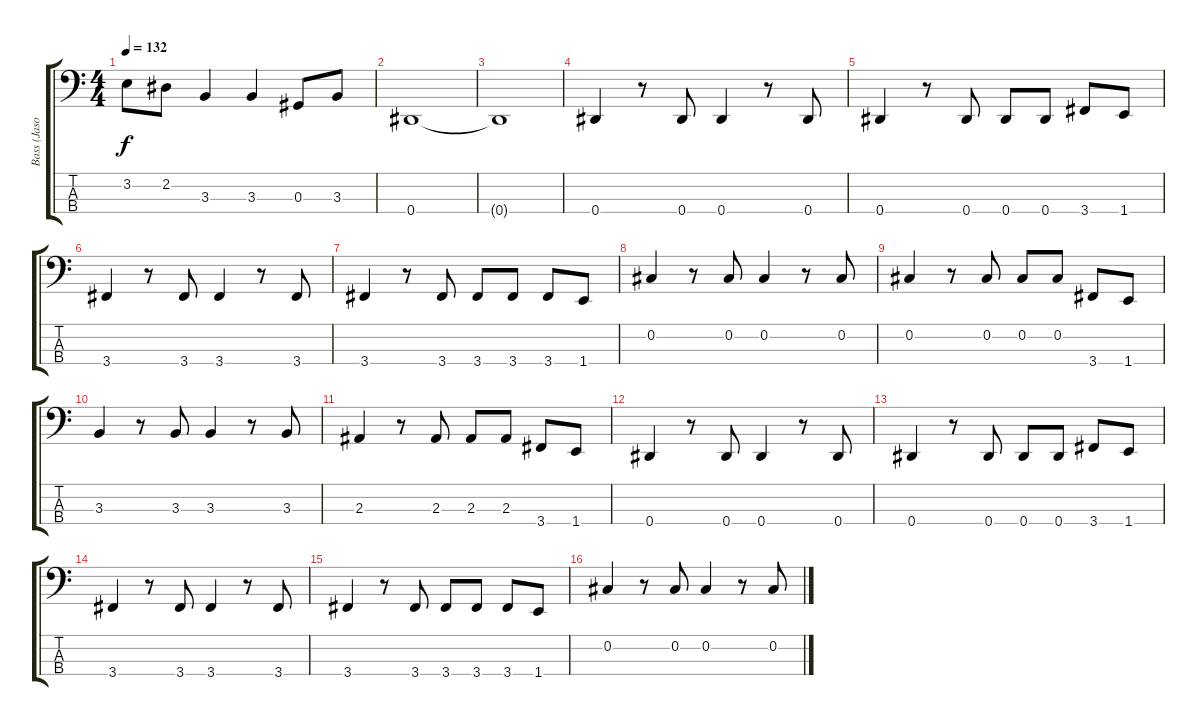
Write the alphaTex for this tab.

\track ("Bass (Jason)" "Bass (Jaso") {instrument electricbassfinger}
\staff {score tabs}
\tuning (Gb2 Db2 Ab1 Eb1) {hide}
\ts (4 4)
\tempo 132
\clef f4
\ks c
3.2.8{dy f} 2.2.8 3.3.4 3.3.4 0.3.8 3.3.8 |
0.4.1 |
0.4{t}.1 |
0.4.4 r.8 0.4.8 0.4.4 r.8 0.4.8 |
0.4.4 r.8 0.4.8 0.4.8 0.4.8 3.4.8 1.4.8 |
3.4.4 r.8 3.4.8 3.4.4 r.8 3.4.8 |
3.4.4 r.8 3.4.8 3.4.8 3.4.8 3.4.8 1.4.8 |
0.2.4 r.8 0.2.8 0.2.4 r.8 0.2.8 |
0.2.4 r.8 0.2.8 0.2.8 0.2.8 3.4.8 1.4.8 |
3.3.4 r.8 3.3.8 3.3.4 r.8 3.3.8 |
2.3.4 r.8 2.3.8 2.3.8 2.3.8 3.4.8 1.4.8 |
0.4.4 r.8 0.4.8 0.4.4 r.8 0.4.8 |
0.4.4 r.8 0.4.8 0.4.8 0.4.8 3.4.8 1.4.8 |
3.4.4 r.8 3.4.8 3.4.4 r.8 3.4.8 |
3.4.4 r.8 3.4.8 3.4.8 3.4.8 3.4.8 1.4.8 |
0.2.4 r.8 0.2.8 0.2.4 r.8 0.2.8
